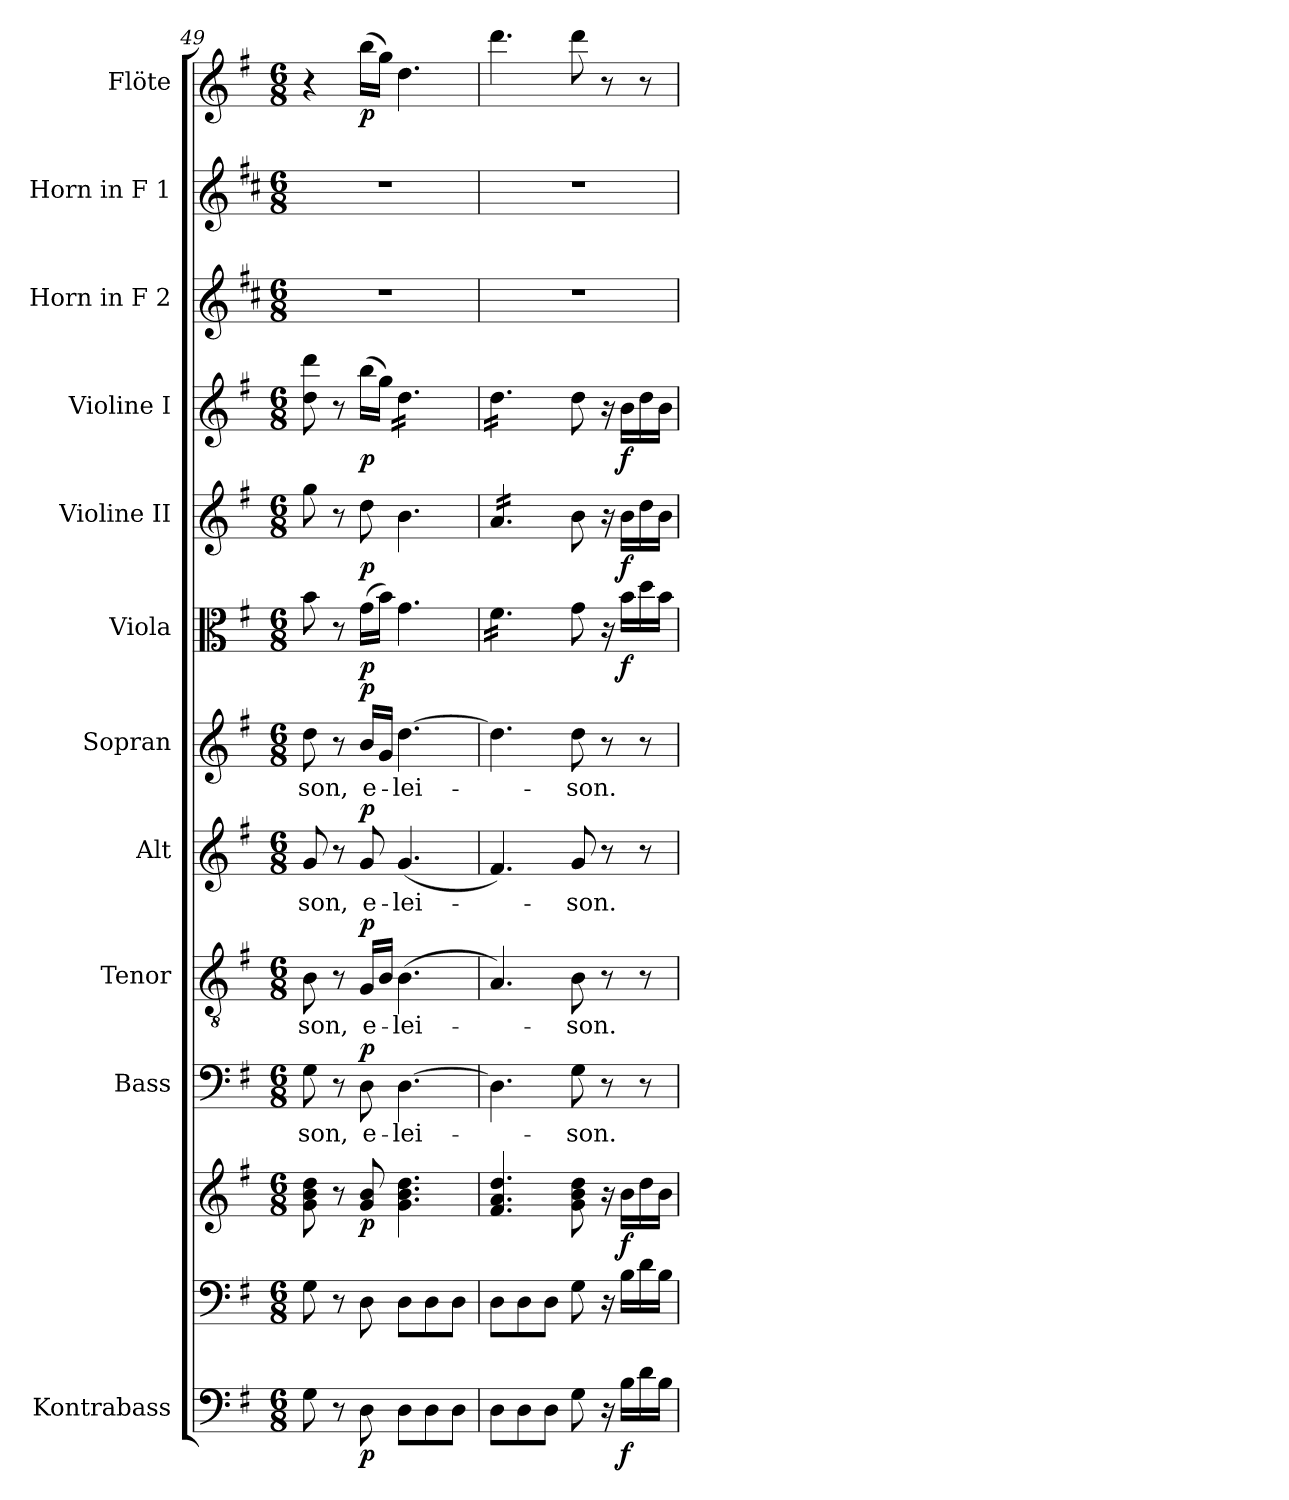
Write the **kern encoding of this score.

**kern	**dynam	**kern	**kern	**dynam	**kern	**text	**dynam	**kern	**text	**dynam	**kern	**text	**dynam	**kern	**text	**dynam	**kern	**dynam	**kern	**dynam	**kern	**dynam	**kern	**kern	**kern	**dynam
*part12	*part12	*part11	*part11	*part11	*part10	*part10	*part10	*part9	*part9	*part9	*part8	*part8	*part8	*part7	*part7	*part7	*part6	*part6	*part5	*part5	*part4	*part4	*part3	*part2	*part1	*part1
*staff13	*staff13	*staff12	*staff11	*staff11/12	*staff10	*staff10	*staff10	*staff9	*staff9	*staff9	*staff8	*staff8	*staff8	*staff7	*staff7	*staff7	*staff6	*staff6	*staff5	*staff5	*staff4	*staff4	*staff3	*staff2	*staff1	*staff1
*I"Kontrabass	*	*	*	*	*I"Bass	*	*	*I"Tenor	*	*	*I"Alt	*	*	*I"Sopran	*	*	*I"Viola	*	*I"Violine II	*	*I"Violine I	*	*I"Horn in F 2	*I"Horn in F 1	*I"Flöte	*
*I'Kb.	*	*	*	*	*I'B.	*	*	*I'T.	*	*	*I'A.	*	*	*I'S.	*	*	*I'Vla.	*	*I'Vl. II	*	*I'Vl. I	*	*	*	*I'Fl.	*
!!LO:PB:g=z
*clefF4	*	*clefF4	*clefG2	*	*clefF4	*	*	*clefGv2	*	*	*clefG2	*	*	*clefG2	*	*	*clefC3	*	*clefG2	*	*clefG2	*	*clefG2	*clefG2	*clefG2	*
*ITrd7c12	*	*	*	*	*	*	*	*	*	*	*	*	*	*	*	*	*	*	*	*	*	*	*ITrd4c7	*ITrd4c7	*	*
*k[f#]	*	*k[f#]	*k[f#]	*	*k[f#]	*	*	*k[f#]	*	*	*k[f#]	*	*	*k[f#]	*	*	*k[f#]	*	*k[f#]	*	*k[f#]	*	*k[f#]	*k[f#]	*k[f#]	*
*G:	*	*G:	*G:	*	*G:	*	*	*G:	*	*	*G:	*	*	*G:	*	*	*G:	*	*G:	*	*G:	*	*G:	*G:	*G:	*
*M6/8	*	*M6/8	*M6/8	*	*M6/8	*	*	*M6/8	*	*	*M6/8	*	*	*M6/8	*	*	*M6/8	*	*M6/8	*	*M6/8	*	*M6/8	*M6/8	*M6/8	*
=49	=49	=49	=49	=49	=49	=49	=49	=49	=49	=49	=49	=49	=49	=49	=49	=49	=49	=49	=49	=49	=49	=49	=49	=49	=49	=49
!	!	!	!	!	!	!LO:LY:b	!	!	!LO:LY:b	!	!	!LO:LY:b	!	!	!LO:LY:b	!	!	!	!	!	!	!	!	!	!	!
8GG\	.	8G\	8g\ 8b\ 8dd\	.	8G\	-son,	.	8B\	-son,	.	8g/	-son,	.	8dd\	-son,	.	8b\	.	8gg\	.	8dd\ 8ddd\	.	2.r	2.r	4r	.
8r	.	8r	8r	.	8r	.	.	8r	.	.	8r	.	.	8r	.	.	8r	.	8r	.	8r	.	.	.	.	.
!	!LO:DY:b	!	!	!LO:DY:b	!	!LO:LY:b	!LO:DY:a	!	!LO:LY:b	!LO:DY:a	!	!LO:LY:b	!LO:DY:a	!	!LO:LY:b	!LO:DY:a	!	!LO:DY:b	!	!LO:DY:b	!	!LO:DY:b	!	!	!	!LO:DY:b
8DD\	p	8D\	8g/ 8b/	p	8D\	e-	p	16G/LL	e-	p	8g/	e-	p	16b/LL	e-	p	(>16g\LL	p	8dd\	p	(>16bb\LL	p	.	.	(>16bb\LL	p
.	.	.	.	.	.	.	.	16B/JJ	.	.	.	.	.	16g/JJ	.	.	16b\JJ)	.	.	.	16gg\JJ)	.	.	.	16gg\JJ)	.
!	!	!	!	!	!	!LO:LY:b	!	!	!LO:LY:b	!	!	!LO:LY:b	!	!	!LO:LY:b	!	!	!	!	!	!	!	!	!	!	!
*	*	*	*	*	*	*	*	*	*	*	*	*	*	*	*	*	*	*	*	*	*tremolo	*	*	*	*	*
8DD\L	.	8D\L	4.g\ 4.b\ 4.dd\	.	[4.D\	-lei-	.	(>4.B\	-lei-	.	(<4.g/	-lei-	.	[4.dd\	-lei-	.	4.g\	.	4.b\	.	16dd\LL	.	.	.	4.dd\	.
.	.	.	.	.	.	.	.	.	.	.	.	.	.	.	.	.	.	.	.	.	16dd\	.	.	.	.	.
8DD\	.	8D\	.	.	.	.	.	.	.	.	.	.	.	.	.	.	.	.	.	.	16dd\	.	.	.	.	.
.	.	.	.	.	.	.	.	.	.	.	.	.	.	.	.	.	.	.	.	.	16dd\	.	.	.	.	.
8DD\J	.	8D\J	.	.	.	.	.	.	.	.	.	.	.	.	.	.	.	.	.	.	16dd\	.	.	.	.	.
.	.	.	.	.	.	.	.	.	.	.	.	.	.	.	.	.	.	.	.	.	16dd\JJ	.	.	.	.	.
=50	=50	=50	=50	=50	=50	=50	=50	=50	=50	=50	=50	=50	=50	=50	=50	=50	=50	=50	=50	=50	=50	=50	=50	=50	=50	=50
*	*	*	*	*	*	*	*	*	*	*	*	*	*	*	*	*	*tremolo	*	*	*	*	*	*	*	*	*
*	*	*	*	*	*	*	*	*	*	*	*	*	*	*	*	*	*	*	*tremolo	*	*	*	*	*	*	*
8DD\L	.	8D\L	4.f#/ 4.a/ 4.dd/	.	4.D\]	.	.	4.A/)	.	.	4.f#/)	.	.	4.dd\]	.	.	16f#\LL	.	16a/LL	.	16dd\LL	.	2.r	2.r	4.ddd\	.
.	.	.	.	.	.	.	.	.	.	.	.	.	.	.	.	.	16f#\	.	16a/	.	16dd\	.	.	.	.	.
8DD\	.	8D\	.	.	.	.	.	.	.	.	.	.	.	.	.	.	16f#\	.	16a/	.	16dd\	.	.	.	.	.
.	.	.	.	.	.	.	.	.	.	.	.	.	.	.	.	.	16f#\	.	16a/	.	16dd\	.	.	.	.	.
8DD\J	.	8D\J	.	.	.	.	.	.	.	.	.	.	.	.	.	.	16f#\	.	16a/	.	16dd\	.	.	.	.	.
.	.	.	.	.	.	.	.	.	.	.	.	.	.	.	.	.	16f#\JJ	.	16a/JJ	.	16dd\JJ	.	.	.	.	.
*	*	*	*	*	*	*	*	*	*	*	*	*	*	*	*	*	*	*	*	*	*Xtremolo	*	*	*	*	*
*	*	*	*	*	*	*	*	*	*	*	*	*	*	*	*	*	*	*	*Xtremolo	*	*	*	*	*	*	*
*	*	*	*	*	*	*	*	*	*	*	*	*	*	*	*	*	*Xtremolo	*	*	*	*	*	*	*	*	*
!	!	!	!	!	!	!LO:LY:b	!	!	!LO:LY:b	!	!	!LO:LY:b	!	!	!LO:LY:b	!	!	!	!	!	!	!	!	!	!	!
8GG\	.	8G\	8g\ 8b\ 8dd\	.	8G\	-son.	.	8B\	-son.	.	8g/	-son.	.	8dd\	-son.	.	8g\	.	8b\	.	8dd\	.	.	.	8ddd\	.
16r	.	16r	16r	.	8r	.	.	8r	.	.	8r	.	.	8r	.	.	16r	.	16r	.	16r	.	.	.	8r	.
!	!LO:DY:b	!	!	!LO:DY:b	!	!	!	!	!	!	!	!	!	!	!	!	!	!LO:DY:b	!	!LO:DY:b	!	!LO:DY:b	!	!	!	!
16BB\LL	f	16B\LL	16b\LL	f	.	.	.	.	.	.	.	.	.	.	.	.	16b\LL	f	16b\LL	f	16b\LL	f	.	.	.	.
16D\	.	16d\	16dd\	.	8r	.	.	8r	.	.	8r	.	.	8r	.	.	16dd\	.	16dd\	.	16dd\	.	.	.	8r	.
16BB\JJ	.	16B\JJ	16b\JJ	.	.	.	.	.	.	.	.	.	.	.	.	.	16b\JJ	.	16b\JJ	.	16b\JJ	.	.	.	.	.
=	=	=	=	=	=	=	=	=	=	=	=	=	=	=	=	=	=	=	=	=	=	=	=	=	=	=
*-	*-	*-	*-	*-	*-	*-	*-	*-	*-	*-	*-	*-	*-	*-	*-	*-	*-	*-	*-	*-	*-	*-	*-	*-	*-	*-
